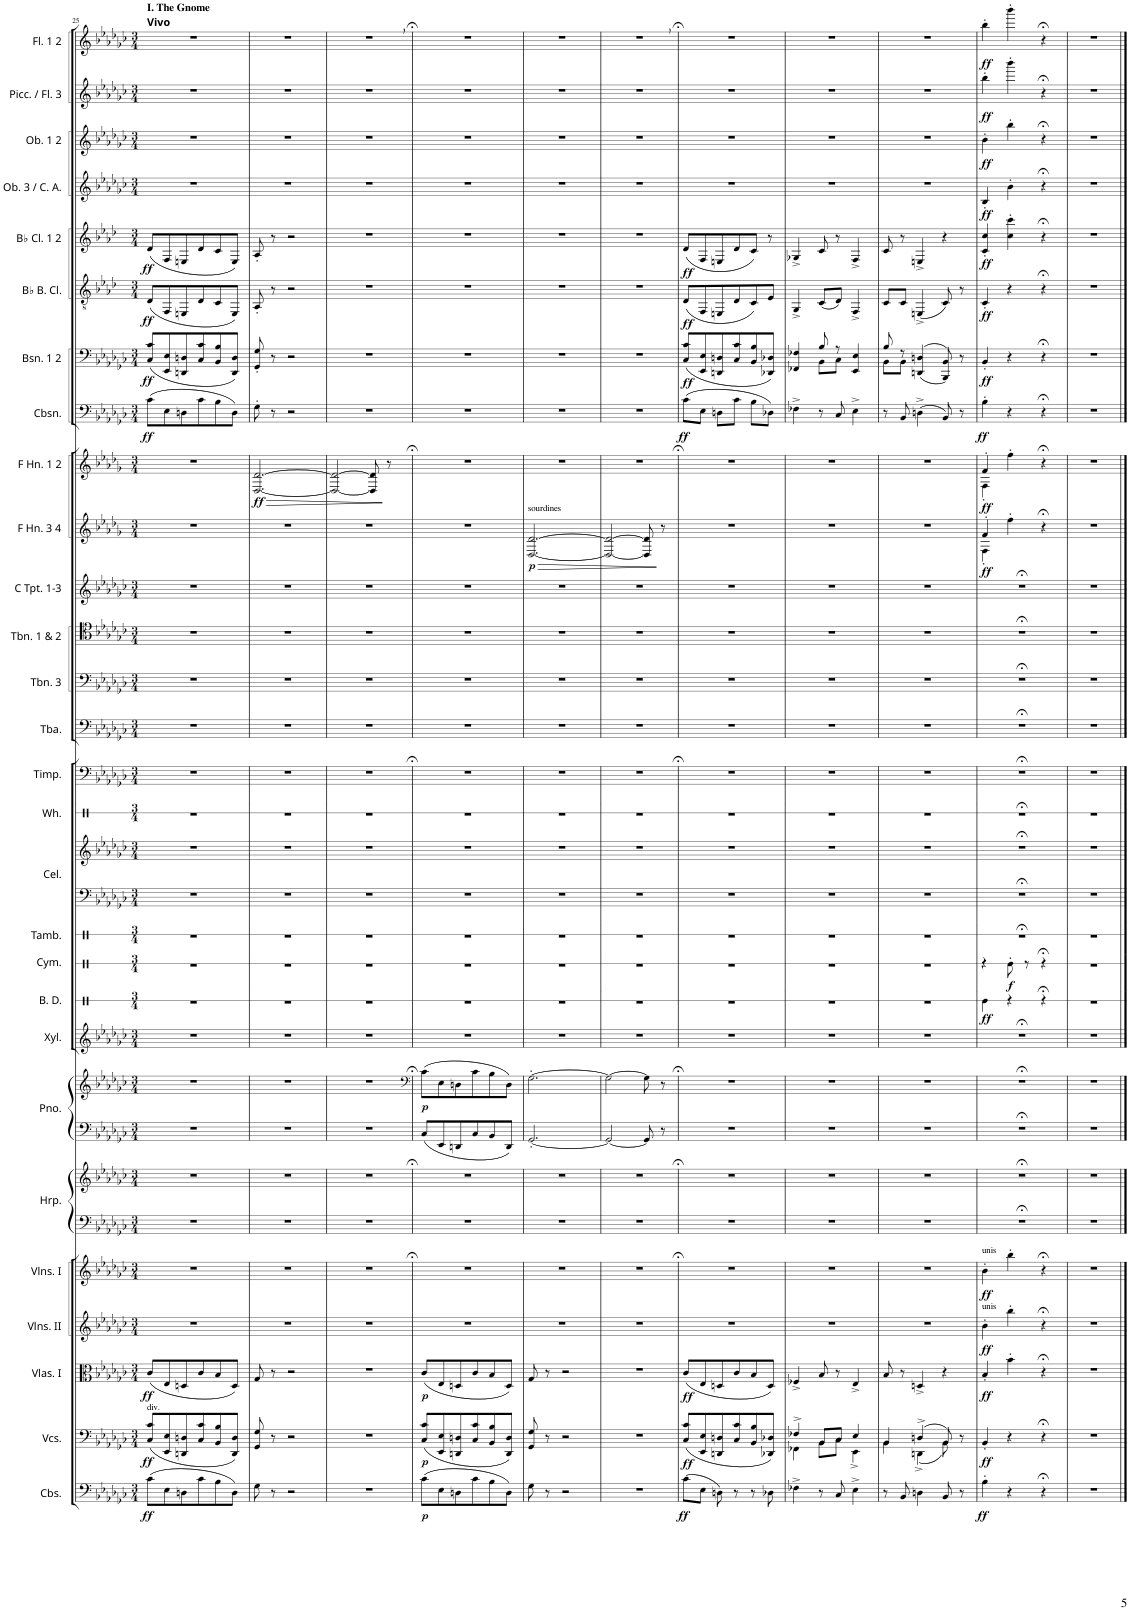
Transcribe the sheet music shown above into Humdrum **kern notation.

**kern	**dynam	**kern	**dynam	**kern	**dynam	**kern	**dynam	**kern	**dynam	**kern	**kern	**kern	**kern	**dynam	**kern	**kern	**dynam	**kern	**dynam	**kern	**kern	**kern	**kern	**kern	**kern	**kern	**kern	**kern	**kern	**dynam	**kern	**dynam	**kern	**dynam	**kern	**dynam	**kern	**dynam	**kern	**dynam	**kern	**dynam	**kern	**dynam	**kern	**dynam	**kern	**dynam
*part28	*part28	*part27	*part27	*part26	*part26	*part25	*part25	*part24	*part24	*part23	*part23	*part22	*part22	*part22	*part21	*part20	*part20	*part19	*part19	*part18	*part17	*part17	*part16	*part15	*part14	*part13	*part12	*part11	*part10	*part10	*part9	*part9	*part8	*part8	*part7	*part7	*part6	*part6	*part5	*part5	*part4	*part4	*part3	*part3	*part2	*part2	*part1	*part1
*staff31	*staff31	*staff30	*staff30	*staff29	*staff29	*staff28	*staff28	*staff27	*staff27	*staff26	*staff25	*staff24	*staff23	*staff23/24	*staff22	*staff21	*staff21	*staff20	*staff20	*staff19	*staff18	*staff17	*staff16	*staff15	*staff14	*staff13	*staff12	*staff11	*staff10	*staff10	*staff9	*staff9	*staff8	*staff8	*staff7	*staff7	*staff6	*staff6	*staff5	*staff5	*staff4	*staff4	*staff3	*staff3	*staff2	*staff2	*staff1	*staff1
*I"Contrabasses	*	*I"Violoncellos	*	*I"Violas	*	*I"2nd Violins	*	*I"1st Violins	*	*I"Harp	*	*I"Piano	*	*	*I"Xylophone	*I"Bass Drum	*	*I"Cymbal	*	*I"Tambourine	*I"Celesta	*	*I"Whip	*I"Timpani	*I"Tuba	*I"Trombone 3	*I"Trombone 1 &amp; 2	*I"C Trumpet 1-3	*I"Horn in F 3 &amp; 4	*	*I"Horn in F 1 &amp; 2	*	*I"Contrabassoon	*	*I"Bassoon 1 &amp; 2	*	*I"Bb Bass Clarinet	*	*I"Bb Clarinet 1 &amp; 2	*	*I"Oboe 3 / Cor Anglais	*	*I"Oboe 1 &amp; 2	*	*I"Piccolo / Flute 3	*	*I"Flute 1 &amp; 2	*
*I'Cbs.	*	*I'Vcs.	*	*	*	*	*	*	*	*I'Hrp.	*	*I'Pno.	*	*	*I'Xyl.	*I'B. D.	*	*I'Cym.	*	*I'Tamb.	*I'Cel.	*	*I'Wh.	*I'Timp.	*I'Tba.	*I'Tbn. 3	*I'Tbn. 1 &amp; 2	*I'C Tpt. 1-3	*	*	*	*	*I'Cbsn.	*	*I'Bsn. 1 2	*	*I'Bb B. Cl.	*	*I'Bb Cl. 1 2	*	*I'Ob. 3 / C. A.	*	*I'Ob. 1 2	*	*I'Picc. / Fl. 3	*	*I'Fl. 1 2	*
!!LO:PB:g=z
*clefF4	*	*clefF4	*	*clefC3	*	*clefG2	*	*clefG2	*	*clefF4	*clefG2	*clefF4	*clefG2	*	*clefG2	*clefX	*	*clefX	*	*clefX	*clefF4	*clefG2	*clefX	*clefF4	*clefF4	*clefF4	*clefC4	*clefG2	*clefG2	*	*clefG2	*	*clefF4	*	*clefF4	*	*clefGv2	*	*clefG2	*	*clefG2	*	*clefG2	*	*clefG2	*	*clefG2	*
*Trd7c12	*	*	*	*	*	*	*	*	*	*	*	*	*	*	*Trd-7c-12	*	*	*	*	*	*Trd-7c-12	*Trd-7c-12	*	*	*	*	*	*	*Trd4c7	*	*Trd4c7	*	*Trd7c12	*	*	*	*Trd1c2	*	*Trd1c2	*	*	*	*	*	*	*	*	*
*k[b-e-a-d-g-c-]	*	*k[b-e-a-d-g-c-]	*	*k[b-e-a-d-g-c-]	*	*k[b-e-a-d-g-c-]	*	*k[b-e-a-d-g-c-]	*	*k[b-e-a-d-g-c-]	*k[b-e-a-d-g-c-]	*k[b-e-a-d-g-c-]	*k[b-e-a-d-g-c-]	*	*k[b-e-a-d-g-c-]	*k[]	*	*k[]	*	*k[]	*k[b-e-a-d-g-c-]	*k[b-e-a-d-g-c-]	*k[]	*k[b-e-a-d-g-c-]	*k[b-e-a-d-g-c-]	*k[b-e-a-d-g-c-]	*k[b-e-a-d-g-c-]	*k[b-e-a-d-g-c-]	*k[b-e-a-d-g-]	*	*k[b-e-a-d-g-]	*	*k[b-e-a-d-g-c-]	*	*k[b-e-a-d-g-c-]	*	*k[b-e-a-d-]	*	*k[b-e-a-d-]	*	*k[b-e-a-d-g-c-]	*	*k[b-e-a-d-g-c-]	*	*k[b-e-a-d-g-c-]	*	*k[b-e-a-d-g-c-]	*
*M3/4	*	*M3/4	*	*M3/4	*	*M3/4	*	*M3/4	*	*M3/4	*M3/4	*M3/4	*M3/4	*	*M3/4	*M3/4	*	*M3/4	*	*M3/4	*M3/4	*M3/4	*M3/4	*M3/4	*M3/4	*M3/4	*M3/4	*M3/4	*M3/4	*	*M3/4	*	*M3/4	*	*M3/4	*	*M3/4	*	*M3/4	*	*M3/4	*	*M3/4	*	*M3/4	*	*M3/4	*
=25	=25	=25	=25	=25	=25	=25	=25	=25	=25	=25	=25	=25	=25	=25	=25	=25	=25	=25	=25	=25	=25	=25	=25	=25	=25	=25	=25	=25	=25	=25	=25	=25	=25	=25	=25	=25	=25	=25	=25	=25	=25	=25	=25	=25	=25	=25	=25	=25
!	!	!	!	!	!	!	!	!	!	!	!	!	!	!	!	!	!	!	!	!	!	!	!	!	!	!	!	!	!	!	!	!	!	!	!	!	!	!	!	!	!	!	!	!	!	!	!LO:TX:a:B:t=I. The Gnome	!
!	!	!	!	!	!	!	!	!	!	!	!	!	!	!	!	!	!	!	!	!	!	!	!	!	!	!	!	!	!	!	!	!	!	!	!	!	!	!	!	!	!	!	!	!	!	!	!LO:TX:a:t=Vivo	!
!	!	!LO:TX:a:t=div.	!	!	!	!	!	!	!	!	!	!	!	!	!	!	!	!	!	!	!	!	!	!	!	!	!	!	!	!	!	!	!	!	!	!	!	!	!	!	!	!	!	!	!	!	!	!
!	!LO:DY:b	!	!LO:DY:b	!	!LO:DY:b	!	!	!	!	!	!	!	!	!	!	!	!	!	!	!	!	!	!	!	!	!	!	!	!	!	!	!	!	!LO:DY:b	!	!LO:DY:b	!	!LO:DY:b	!	!LO:DY:b	!	!	!	!	!	!	!	!
(8c-\L	ff	(8C-/ 8c-/L	ff	(8c-/L	ff	2.r	.	2.r	.	2.r	2.r	2.r	2.r	.	2.r	2.r	.	2.r	.	2.r	2.r	2.r	2.r	2.r	2.r	2.r	2.r	2.r	2.r	.	2.r	.	(8c-\L	ff	(8C-/ 8c-/L	ff	(8D-/L	ff	(8d-/L	ff	2.r	.	2.r	.	2.r	.	2.r	.
8E-\	.	8EE-/ 8E-/	.	8E-/	.	.	.	.	.	.	.	.	.	.	.	.	.	.	.	.	.	.	.	.	.	.	.	.	.	.	.	.	8E-\	.	8EE-/ 8E-/	.	8FF/	.	8F/	.	.	.	.	.	.	.	.	.
8Dn\	.	8DDn/ 8Dn/	.	8Dn/	.	.	.	.	.	.	.	.	.	.	.	.	.	.	.	.	.	.	.	.	.	.	.	.	.	.	.	.	8Dn\	.	8DDn/ 8Dn/	.	8EEn/	.	8En/	.	.	.	.	.	.	.	.	.
8c-\	.	8C-/ 8c-/	.	8c-/	.	.	.	.	.	.	.	.	.	.	.	.	.	.	.	.	.	.	.	.	.	.	.	.	.	.	.	.	8c-\	.	8C-/ 8c-/	.	8D-/	.	8d-/	.	.	.	.	.	.	.	.	.
8B-\	.	8BB-/ 8B-/	.	8B-/	.	.	.	.	.	.	.	.	.	.	.	.	.	.	.	.	.	.	.	.	.	.	.	.	.	.	.	.	8B-\	.	8BB-/ 8B-/	.	8C/	.	8c/	.	.	.	.	.	.	.	.	.
8D\J)	.	8DD/ 8D/J)	.	8D/J)	.	.	.	.	.	.	.	.	.	.	.	.	.	.	.	.	.	.	.	.	.	.	.	.	.	.	.	.	8D\J)	.	8DD/ 8D/J)	.	8EE/J)	.	8E/J)	.	.	.	.	.	.	.	.	.
=26	=26	=26	=26	=26	=26	=26	=26	=26	=26	=26	=26	=26	=26	=26	=26	=26	=26	=26	=26	=26	=26	=26	=26	=26	=26	=26	=26	=26	=26	=26	=26	=26	=26	=26	=26	=26	=26	=26	=26	=26	=26	=26	=26	=26	=26	=26	=26	=26
!	!	!	!	!	!	!	!	!	!	!	!	!	!	!	!	!	!	!	!	!	!	!	!	!	!	!	!	!	!	!	!	!LO:HP:b	!	!	!	!	!	!	!	!	!	!	!	!	!	!	!	!
!	!	!	!	!	!	!	!	!	!	!	!	!	!	!	!	!	!	!	!	!	!	!	!	!	!	!	!	!	!	!	!	!LO:DY:n=1:b	!	!	!	!	!	!	!	!	!	!	!	!	!	!	!	!
8G-\	.	8GG-/ 8G-/	.	8G-/	.	2.r	.	2.r	.	2.r	2.r	2.r	2.r	.	2.r	2.r	.	2.r	.	2.r	2.r	2.r	2.r	2.r	2.r	2.r	2.r	2.r	2.r	.	[2.D-/ [2.d-/	> ff	8G-'\	.	8GG-/' 8G-/'	.	8AA-'/	.	8A-'/	.	2.r	.	2.r	.	2.r	.	2.r	.
8r	.	8r	.	8r	.	.	.	.	.	.	.	.	.	.	.	.	.	.	.	.	.	.	.	.	.	.	.	.	.	.	.	.	8r	.	8r	.	8r	.	8r	.	.	.	.	.	.	.	.	.
2r	.	2r	.	2r	.	.	.	.	.	.	.	.	.	.	.	.	.	.	.	.	.	.	.	.	.	.	.	.	.	.	.	.	2r	.	2r	.	2r	.	2r	.	.	.	.	.	.	.	.	.
=27	=27	=27	=27	=27	=27	=27	=27	=27	=27	=27	=27	=27	=27	=27	=27	=27	=27	=27	=27	=27	=27	=27	=27	=27	=27	=27	=27	=27	=27	=27	=27	=27	=27	=27	=27	=27	=27	=27	=27	=27	=27	=27	=27	=27	=27	=27	=27	=27
2.r	.	2.r	.	2.r	.	2.r	.	2.r	.	2.r	2.r	2.r	2.r	.	2.r	2.r	.	2.r	.	2.r	2.r	2.r	2.r	2.r	2.r	2.r	2.r	2.r	2.r	.	2D-/_ 2d-/_	.	2.r	.	2.r	.	2.r	.	2.r	.	2.r	.	2.r	.	2.r	.	2.r	.
.	.	.	.	.	.	.	.	.	.	.	.	.	.	.	.	.	.	.	.	.	.	.	.	.	.	.	.	.	.	.	8D-/] 8d-/]	.	.	.	.	.	.	.	.	.	.	.	.	.	.	.	.	.
.	.	.	.	.	.	.	.	.	.	.	.	.	.	.	.	.	.	.	.	.	.	.	.	.	.	.	.	.	.	.	8r	]	.	.	.	.	.	.	.	.	.	.	.	.	.	.	.	.
=28	=28	=28	=28	=28	=28	=28	=28	=28	=28	=28	=28	=28	=28	=28	=28	=28	=28	=28	=28	=28	=28	=28	=28	=28	=28	=28	=28	=28	=28	=28	=28	=28	=28	=28	=28	=28	=28	=28	=28	=28	=28	=28	=28	=28	=28	=28	=28	=28
*	*	*	*	*	*	*	*	*	*	*	*	*	*clefF4	*	*	*	*	*	*	*	*	*	*	*	*	*	*	*	*	*	*	*	*	*	*	*	*	*	*	*	*	*	*	*	*	*	*	*
!	!LO:DY:b	!	!LO:DY:b	!	!LO:DY:b	!	!	!	!	!	!	!	!	!LO:DY:b	!	!	!	!	!	!	!	!	!	!	!	!	!	!	!	!	!	!	!	!	!	!	!	!	!	!	!	!	!	!	!	!	!	!
(8c-\L	p	(8C-/ 8c-/L	p	(8c-/L	p	2.r	.	2.r	.	2.r	2.r	8C-/L	(8c-\L	p	2.r	2.r	.	2.r	.	2.r	2.r	2.r	2.r	2.r	2.r	2.r	2.r	2.r	2.r	.	2.r	.	2.r	.	2.r	.	2.r	.	2.r	.	2.r	.	2.r	.	2.r	.	2.r	.
8E-\	.	8EE-/ 8E-/	.	8E-/	.	.	.	.	.	.	.	8EE-/	8E-\	.	.	.	.	.	.	.	.	.	.	.	.	.	.	.	.	.	.	.	.	.	.	.	.	.	.	.	.	.	.	.	.	.	.	.
8Dn\	.	8DDn/ 8Dn/	.	8Dn/	.	.	.	.	.	.	.	8DDn/	8Dn\	.	.	.	.	.	.	.	.	.	.	.	.	.	.	.	.	.	.	.	.	.	.	.	.	.	.	.	.	.	.	.	.	.	.	.
8c-\	.	8C-/ 8c-/	.	8c-/	.	.	.	.	.	.	.	8C-/	8c-\	.	.	.	.	.	.	.	.	.	.	.	.	.	.	.	.	.	.	.	.	.	.	.	.	.	.	.	.	.	.	.	.	.	.	.
8B-\	.	8BB-/ 8B-/	.	8B-/	.	.	.	.	.	.	.	8BB-/	8B-\	.	.	.	.	.	.	.	.	.	.	.	.	.	.	.	.	.	.	.	.	.	.	.	.	.	.	.	.	.	.	.	.	.	.	.
8D\J)	.	8DD/ 8D/J)	.	8D/J)	.	.	.	.	.	.	.	8DD/J	8D\J)	.	.	.	.	.	.	.	.	.	.	.	.	.	.	.	.	.	.	.	.	.	.	.	.	.	.	.	.	.	.	.	.	.	.	.
=29	=29	=29	=29	=29	=29	=29	=29	=29	=29	=29	=29	=29	=29	=29	=29	=29	=29	=29	=29	=29	=29	=29	=29	=29	=29	=29	=29	=29	=29	=29	=29	=29	=29	=29	=29	=29	=29	=29	=29	=29	=29	=29	=29	=29	=29	=29	=29	=29
!	!	!	!	!	!	!	!	!	!	!	!	!	!	!	!	!	!	!	!	!	!	!	!	!	!	!	!	!	!LO:TX:a:t=sourdines	!	!	!	!	!	!	!	!	!	!	!	!	!	!	!	!	!	!	!
!	!	!	!	!	!	!	!	!	!	!	!	!	!	!	!	!	!	!	!	!	!	!	!	!	!	!	!	!	!	!LO:HP:b	!	!	!	!	!	!	!	!	!	!	!	!	!	!	!	!	!	!
!	!	!	!	!	!	!	!	!	!	!	!	!	!	!	!	!	!	!	!	!	!	!	!	!	!	!	!	!	!	!LO:DY:n=1:b	!	!	!	!	!	!	!	!	!	!	!	!	!	!	!	!	!	!
8G-\	.	8GG-/ 8G-/	.	8G-/	.	2.r	.	2.r	.	2.r	2.r	[2.GG-'/	[2.G-'\	.	2.r	2.r	.	2.r	.	2.r	2.r	2.r	2.r	2.r	2.r	2.r	2.r	2.r	[2.D-/ [2.d-/	> p	2.r	.	2.r	.	2.r	.	2.r	.	2.r	.	2.r	.	2.r	.	2.r	.	2.r	.
8r	.	8r	.	8r	.	.	.	.	.	.	.	.	.	.	.	.	.	.	.	.	.	.	.	.	.	.	.	.	.	.	.	.	.	.	.	.	.	.	.	.	.	.	.	.	.	.	.	.
2r	.	2r	.	2r	.	.	.	.	.	.	.	.	.	.	.	.	.	.	.	.	.	.	.	.	.	.	.	.	.	.	.	.	.	.	.	.	.	.	.	.	.	.	.	.	.	.	.	.
=30	=30	=30	=30	=30	=30	=30	=30	=30	=30	=30	=30	=30	=30	=30	=30	=30	=30	=30	=30	=30	=30	=30	=30	=30	=30	=30	=30	=30	=30	=30	=30	=30	=30	=30	=30	=30	=30	=30	=30	=30	=30	=30	=30	=30	=30	=30	=30	=30
2.r	.	2.r	.	2.r	.	2.r	.	2.r	.	2.r	2.r	2GG-/_	2G-\_	.	2.r	2.r	.	2.r	.	2.r	2.r	2.r	2.r	2.r	2.r	2.r	2.r	2.r	2D-/_ 2d-/_	.	2.r	.	2.r	.	2.r	.	2.r	.	2.r	.	2.r	.	2.r	.	2.r	.	2.r	.
.	.	.	.	.	.	.	.	.	.	.	.	8GG-/]	8G-\]	.	.	.	.	.	.	.	.	.	.	.	.	.	.	.	8D-/] 8d-/]	.	.	.	.	.	.	.	.	.	.	.	.	.	.	.	.	.	.	.
.	.	.	.	.	.	.	.	.	.	.	.	8r	8r	.	.	.	.	.	.	.	.	.	.	.	.	.	.	.	8r	]	.	.	.	.	.	.	.	.	.	.	.	.	.	.	.	.	.	.
=31	=31	=31	=31	=31	=31	=31	=31	=31	=31	=31	=31	=31	=31	=31	=31	=31	=31	=31	=31	=31	=31	=31	=31	=31	=31	=31	=31	=31	=31	=31	=31	=31	=31	=31	=31	=31	=31	=31	=31	=31	=31	=31	=31	=31	=31	=31	=31	=31
!	!LO:DY:b	!	!LO:DY:b	!	!LO:DY:b	!	!	!	!	!	!	!	!	!	!	!	!	!	!	!	!	!	!	!	!	!	!	!	!	!	!	!	!	!LO:DY:b	!	!LO:DY:b	!	!LO:DY:b	!	!LO:DY:b	!	!	!	!	!	!	!	!
(8c-\L	ff	(8C-/ 8c-/L	ff	(8c-/L	ff	2.r	.	2.r	.	2.r	2.r	2.r	2.r	.	2.r	2.r	.	2.r	.	2.r	2.r	2.r	2.r	2.r	2.r	2.r	2.r	2.r	2.r	.	2.r	.	(8c-\L	ff	(8C-/ 8c-/L	ff	(8D-/L	ff	(8d-/L	ff	2.r	.	2.r	.	2.r	.	2.r	.
8E-\J	.	8EE-/ 8E-/	.	8E-/	.	.	.	.	.	.	.	.	.	.	.	.	.	.	.	.	.	.	.	.	.	.	.	.	.	.	.	.	8E-\J	.	8EE-/ 8E-/	.	8FF/	.	8F/	.	.	.	.	.	.	.	.	.
8Dn\)	.	8DDn/ 8Dn/	.	8Dn/	.	.	.	.	.	.	.	.	.	.	.	.	.	.	.	.	.	.	.	.	.	.	.	.	.	.	.	.	8Dn\L	.	8DDn/ 8Dn/	.	8EEn/	.	8En/	.	.	.	.	.	.	.	.	.
8r	.	8C-/ 8c-/	.	8c-/	.	.	.	.	.	.	.	.	.	.	.	.	.	.	.	.	.	.	.	.	.	.	.	.	.	.	.	.	8c-\J	.	8C-/ 8c-/	.	8D-/	.	8d-/	.	.	.	.	.	.	.	.	.
8r	.	8BB-/ 8B-/	.	8B-/	.	.	.	.	.	.	.	.	.	.	.	.	.	.	.	.	.	.	.	.	.	.	.	.	.	.	.	.	8B-\L	.	8BB-/ 8B-/	.	8C/)	.	8c/J)	.	.	.	.	.	.	.	.	.
8D-X\	.	8DD-X/ 8D-X/J)	.	8D/J)	.	.	.	.	.	.	.	.	.	.	.	.	.	.	.	.	.	.	.	.	.	.	.	.	.	.	.	.	8D-X\J)	.	8DD-X/ 8D-X/J)	.	8E-/J	.	8r	.	.	.	.	.	.	.	.	.
=32	=32	=32	=32	=32	=32	=32	=32	=32	=32	=32	=32	=32	=32	=32	=32	=32	=32	=32	=32	=32	=32	=32	=32	=32	=32	=32	=32	=32	=32	=32	=32	=32	=32	=32	=32	=32	=32	=32	=32	=32	=32	=32	=32	=32	=32	=32	=32	=32
*	*	*^	*	*	*	*	*	*	*	*	*	*	*	*	*	*	*	*	*	*	*	*	*	*	*	*	*	*	*	*	*	*	*	*	*^	*	*	*	*	*	*	*	*	*	*	*	*	*
4F-X^\	.	4F-X^/	4FF-X\	.	4F-X^/	.	2.r	.	2.r	.	2.r	2.r	2.r	2.r	.	2.r	2.r	.	2.r	.	2.r	2.r	2.r	2.r	2.r	2.r	2.r	2.r	2.r	2.r	.	2.r	.	4F-X^\	.	4FF-X/ 4F-X/	4ryy	.	4GG^/	.	4G-X^/	.	2.r	.	2.r	.	2.r	.	2.r	.
8r	.	8BB-/L	8BB-\L	.	8B-/	.	.	.	.	.	.	.	.	.	.	.	.	.	.	.	.	.	.	.	.	.	.	.	.	.	.	.	.	8r	.	8B-/	8BB-\L	.	(8C/L	.	8c/	.	.	.	.	.	.	.	.	.
8C-/	.	8C-/J	8C-\J	.	8r	.	.	.	.	.	.	.	.	.	.	.	.	.	.	.	.	.	.	.	.	.	.	.	.	.	.	.	.	8C-/	.	8r	8C-\J	.	8D-/J)	.	8r	.	.	.	.	.	.	.	.	.
4E-^\	.	4E-/	4EE-^\	.	4E-^/	.	.	.	.	.	.	.	.	.	.	.	.	.	.	.	.	.	.	.	.	.	.	.	.	.	.	.	.	4E-^\	.	4EE-/ 4E-/	4ryy	.	4FF^/	.	4F^/	.	.	.	.	.	.	.	.	.
=33	=33	=33	=33	=33	=33	=33	=33	=33	=33	=33	=33	=33	=33	=33	=33	=33	=33	=33	=33	=33	=33	=33	=33	=33	=33	=33	=33	=33	=33	=33	=33	=33	=33	=33	=33	=33	=33	=33	=33	=33	=33	=33	=33	=33	=33	=33	=33	=33	=33	=33
8r	.	4BB-/	4BB-\	.	8B-/	.	2.r	.	2.r	.	2.r	2.r	2.r	2.r	.	2.r	2.r	.	2.r	.	2.r	2.r	2.r	2.r	2.r	2.r	2.r	2.r	2.r	2.r	.	2.r	.	8r	.	8B-/	8BB-\L	.	8C/L	.	8c/	.	2.r	.	2.r	.	2.r	.	2.r	.
8BB-/	.	.	.	.	8r	.	.	.	.	.	.	.	.	.	.	.	.	.	.	.	.	.	.	.	.	.	.	.	.	.	.	.	.	8BB-/	.	8r	8BB-\J	.	8C/J	.	8r	.	.	.	.	.	.	.	.	.
4Dn\	.	(4Dn^/	(4DDn^\	.	4Dn^/	.	.	.	.	.	.	.	.	.	.	.	.	.	.	.	.	.	.	.	.	.	.	.	.	.	.	.	.	(4Dn^\	.	((>4DDn/ 4Dn/	2ryy	.	(4EEn^/	.	4En^/	.	.	.	.	.	.	.	.	.
8BB-/	.	8BB-/)	8BB-\)	.	4r	.	.	.	.	.	.	.	.	.	.	.	.	.	.	.	.	.	.	.	.	.	.	.	.	.	.	.	.	8BB-/)	.	8BBB-/ 8BB-/))	.	.	8C/)	.	4r	.	.	.	.	.	.	.	.	.
8r	.	8r	8ryy	.	.	.	.	.	.	.	.	.	.	.	.	.	.	.	.	.	.	.	.	.	.	.	.	.	.	.	.	.	.	8r	.	8r	.	.	8r	.	.	.	.	.	.	.	.	.	.	.
*	*	*	*	*	*	*	*	*	*	*	*	*	*	*	*	*	*	*	*	*	*	*	*	*	*	*	*	*	*	*	*	*	*	*	*	*v	*v	*	*	*	*	*	*	*	*	*	*	*	*	*
=34	=34	=34	=34	=34	=34	=34	=34	=34	=34	=34	=34	=34	=34	=34	=34	=34	=34	=34	=34	=34	=34	=34	=34	=34	=34	=34	=34	=34	=34	=34	=34	=34	=34	=34	=34	=34	=34	=34	=34	=34	=34	=34	=34	=34	=34	=34	=34	=34	=34
*	*	*	*	*	*	*	*	*	*	*	*	*	*	*	*	*	*	*	*	*	*	*	*	*	*	*	*	*	*	*^	*	*^	*	*	*	*	*	*	*	*	*	*	*	*	*	*	*	*	*
!	!	!	!	!	!	!	!	!	!LO:TX:a:t=unis	!	!	!	!	!	!	!	!	!	!	!	!	!	!	!	!	!	!	!	!	!	!	!	!	!	!	!	!	!	!	!	!	!	!	!	!	!	!	!	!	!	!
!	!	!	!	!	!	!	!LO:TX:a:t=unis	!	!	!	!	!	!	!	!	!	!	!	!	!	!	!	!	!	!	!	!	!	!	!	!	!	!	!	!	!	!	!	!	!	!	!	!	!	!	!	!	!	!	!	!
!	!LO:DY:b	!	!	!LO:DY:b	!	!LO:DY:b	!	!LO:DY:b	!	!LO:DY:b	!	!	!	!	!	!	!	!LO:DY:b	!	!	!	!	!	!	!	!	!	!	!	!	!	!LO:DY:b	!	!	!LO:DY:b	!	!LO:DY:b	!	!LO:DY:b	!	!LO:DY:b	!	!LO:DY:b	!	!LO:DY:b	!	!LO:DY:b	!	!LO:DY:b	!	!LO:DY:b
*	*	*v	*v	*	*	*	*	*	*	*	*	*	*	*	*	*	*	*	*	*	*	*	*	*	*	*	*	*	*	*	*	*	*	*	*	*	*	*	*	*	*	*	*	*	*	*	*	*	*	*	*
4B-'\	ff	4BB-'/	ff	4B-'/	ff	4b-'\	ff	4b-'\	ff	2.r;<	2.r;<	2.r;<	2.r;<	.	2.r;<	4Re\	ff	4r	.	2.r;<	2.r;<	2.r;<	2.r;<	2.r;<	2.r;<	2.r;<	2.r;<	2.r;<	4f'/	4F'\	ff	4f'/	4F'\	ff	4B-'\	ff	4BB-'/	ff	4C'/	ff	4c/' 4cc/'	ff	4B-'/	ff	4b-'\	ff	4bb-'\	ff	4bb-'\	ff
!	!	!	!	!	!	!	!	!	!	!	!	!	!	!	!	!	!	!	!LO:DY:b	!	!	!	!	!	!	!	!	!	!	!	!	!	!	!	!	!	!	!	!	!	!	!	!	!	!	!	!	!	!	!
4r	.	4r	.	4b-'\	.	4bb-'\	.	4bb-'\	.	.	.	.	.	.	.	4r	.	8Re'\	f	.	.	.	.	.	.	.	.	.	4ff'\	2ryy	.	4ff'\	2ryy	.	4r	.	4r	.	4r	.	4cc\' 4ccc\'	.	4b-'\	.	4bb-'\	.	4bbb-'\	.	4bbb-'\	.
.	.	.	.	.	.	.	.	.	.	.	.	.	.	.	.	.	.	8r	.	.	.	.	.	.	.	.	.	.	.	.	.	.	.	.	.	.	.	.	.	.	.	.	.	.	.	.	.	.	.	.
4r;<	.	4r;<	.	4r;<	.	4r;<	.	4r;<	.	.	.	.	.	.	.	4r;<	.	4r;<	.	.	.	.	.	.	.	.	.	.	4r;<	.	.	4r;<	.	.	4r;<	.	4r;<	.	4r;<	.	4r;<	.	4r;<	.	4r;<	.	4r;<	.	4r;<	.
*	*	*	*	*	*	*	*	*	*	*	*	*	*	*	*	*	*	*	*	*	*	*	*	*	*	*	*	*	*v	*v	*	*	*	*	*	*	*	*	*	*	*	*	*	*	*	*	*	*	*	*
*	*	*	*	*	*	*	*	*	*	*	*	*	*	*	*	*	*	*	*	*	*	*	*	*	*	*	*	*	*	*	*v	*v	*	*	*	*	*	*	*	*	*	*	*	*	*	*	*	*	*
=35	=35	=35	=35	=35	=35	=35	=35	=35	=35	=35	=35	=35	=35	=35	=35	=35	=35	=35	=35	=35	=35	=35	=35	=35	=35	=35	=35	=35	=35	=35	=35	=35	=35	=35	=35	=35	=35	=35	=35	=35	=35	=35	=35	=35	=35	=35	=35	=35
2.r	.	2.r	.	2.r	.	2.r	.	2.r	.	2.r	2.r	2.r	2.r	.	2.r	2.r	.	2.r	.	2.r	2.r	2.r	2.r	2.r	2.r	2.r	2.r	2.r	2.r	.	2.r	.	2.r	.	2.r	.	2.r	.	2.r	.	2.r	.	2.r	.	2.r	.	2.r	.
==	==	==	==	==	==	==	==	==	==	==	==	==	==	==	==	==	==	==	==	==	==	==	==	==	==	==	==	==	==	==	==	==	==	==	==	==	==	==	==	==	==	==	==	==	==	==	==	==
*-	*-	*-	*-	*-	*-	*-	*-	*-	*-	*-	*-	*-	*-	*-	*-	*-	*-	*-	*-	*-	*-	*-	*-	*-	*-	*-	*-	*-	*-	*-	*-	*-	*-	*-	*-	*-	*-	*-	*-	*-	*-	*-	*-	*-	*-	*-	*-	*-
